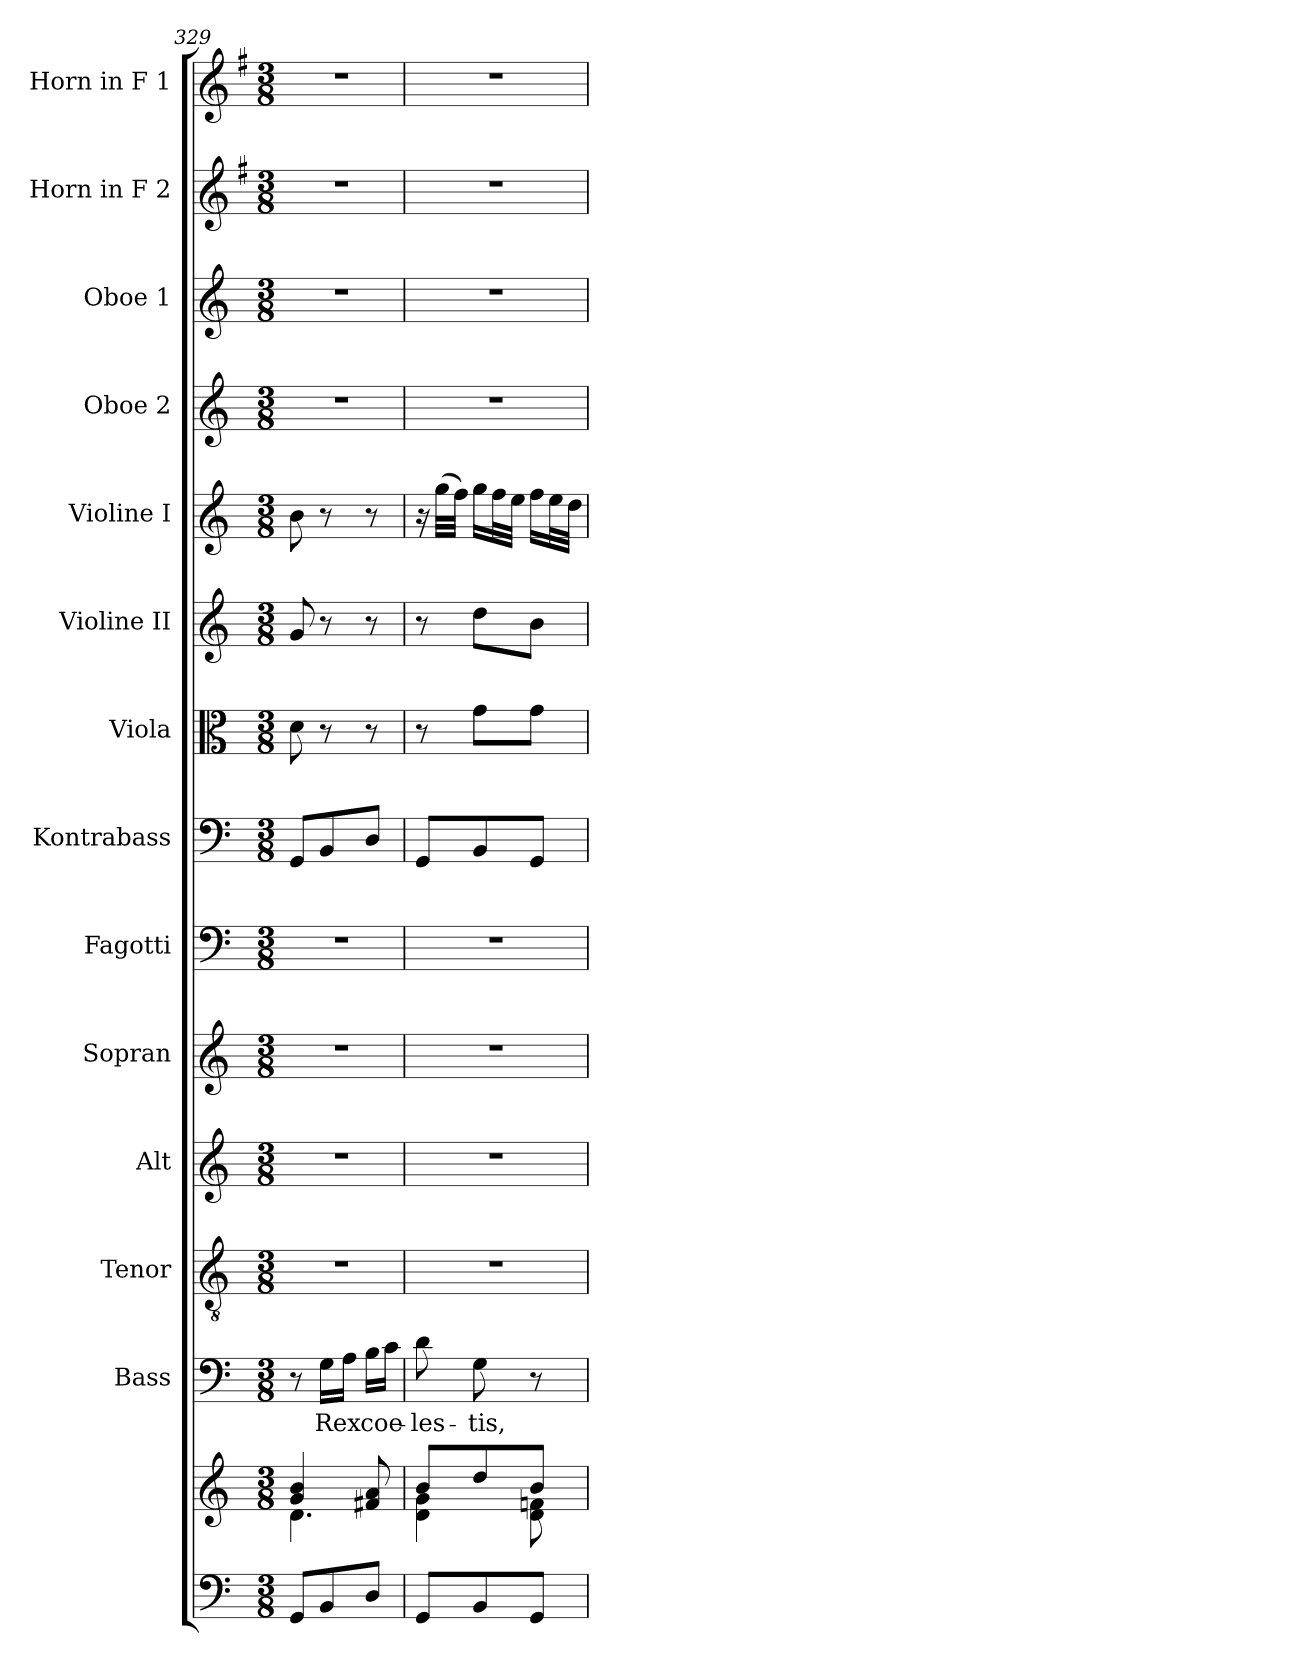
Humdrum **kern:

**kern	**kern	**kern	**text	**kern	**kern	**kern	**kern	**kern	**kern	**kern	**kern	**kern	**kern	**kern	**kern
*part14	*part14	*part13	*part13	*part12	*part11	*part10	*part9	*part8	*part7	*part6	*part5	*part4	*part3	*part2	*part1
*staff15	*staff14	*staff13	*staff13	*staff12	*staff11	*staff10	*staff9	*staff8	*staff7	*staff6	*staff5	*staff4	*staff3	*staff2	*staff1
*	*	*I"Bass	*	*I"Tenor	*I"Alt	*I"Sopran	*I"Fagotti	*I"Kontrabass	*I"Viola	*I"Violine II	*I"Violine I	*I"Oboe 2	*I"Oboe 1	*I"Horn in F 2	*I"Horn in F 1
*	*	*I'B.	*	*I'T.	*I'A.	*I'S.	*I'Fg.	*I'Kb.	*I'Vla.	*I'Vl. II	*I'Vl. I	*I'Ob. 2	*I'Ob. 1	*	*
*clefF4	*clefG2	*clefF4	*	*clefGv2	*clefG2	*clefG2	*clefF4	*clefF4	*clefC3	*clefG2	*clefG2	*clefG2	*clefG2	*clefG2	*clefG2
*	*	*	*	*	*	*	*	*ITrd7c12	*	*	*	*	*	*ITrd4c7	*ITrd4c7
*k[]	*k[]	*k[]	*	*k[]	*k[]	*k[]	*k[]	*k[]	*k[]	*k[]	*k[]	*k[]	*k[]	*k[]	*k[]
*C:	*C:	*C:	*	*C:	*C:	*C:	*C:	*C:	*C:	*C:	*C:	*C:	*C:	*C:	*C:
*M3/8	*M3/8	*M3/8	*	*M3/8	*M3/8	*M3/8	*M3/8	*M3/8	*M3/8	*M3/8	*M3/8	*M3/8	*M3/8	*M3/8	*M3/8
=329	=329	=329	=329	=329	=329	=329	=329	=329	=329	=329	=329	=329	=329	=329	=329
*	*^	*	*	*	*	*	*	*	*	*	*	*	*	*	*
8GG/L	4g/ 4b/	4.d\	8r	.	4.r	4.r	4.r	4.r	8GGG/L	8d\	8g/	8b\	4.r	4.r	4.r	4.r
!	!	!	!	!LO:LY:b	!	!	!	!	!	!	!	!	!	!	!	!
8BB/	.	.	16G\LL	Rex	.	.	.	.	8BBB/	8r	8r	8r	.	.	.	.
.	.	.	16A\JJ	.	.	.	.	.	.	.	.	.	.	.	.	.
!	!	!	!	!LO:LY:b	!	!	!	!	!	!	!	!	!	!	!	!
8D/J	8f#X/ 8a/	.	16B\LL	coe-	.	.	.	.	8DD/J	8r	8r	8r	.	.	.	.
.	.	.	16c\JJ	.	.	.	.	.	.	.	.	.	.	.	.	.
!!LO:PB:g=z
=330	=330	=330	=330	=330	=330	=330	=330	=330	=330	=330	=330	=330	=330	=330	=330	=330
!	!	!	!	!LO:LY:b	!	!	!	!	!	!	!	!	!	!	!	!
8GG/L	8b/L	4d\ 4g\	8d\	-les-	4.r	4.r	4.r	4.r	8GGG/L	8r	8r	16r	4.r	4.r	4.r	4.r
.	.	.	.	.	.	.	.	.	.	.	.	(>32gg\LLL	.	.	.	.
.	.	.	.	.	.	.	.	.	.	.	.	32ff\JJJ)	.	.	.	.
!	!	!	!	!LO:LY:b	!	!	!	!	!	!	!	!	!	!	!	!
8BB/	8dd/	.	8G\	-tis,	.	.	.	.	8BBB/	8g\L	8dd\L	16gg\LL	.	.	.	.
.	.	.	.	.	.	.	.	.	.	.	.	32ff\L	.	.	.	.
.	.	.	.	.	.	.	.	.	.	.	.	32ee\JJJ	.	.	.	.
8GG/J	8b/J	8d\ 8fn\	8r	.	.	.	.	.	8GGG/J	8g\J	8b\J	16ff\LL	.	.	.	.
.	.	.	.	.	.	.	.	.	.	.	.	32ee\L	.	.	.	.
.	.	.	.	.	.	.	.	.	.	.	.	32dd\JJJ	.	.	.	.
*	*v	*v	*	*	*	*	*	*	*	*	*	*	*	*	*	*
=	=	=	=	=	=	=	=	=	=	=	=	=	=	=	=
*-	*-	*-	*-	*-	*-	*-	*-	*-	*-	*-	*-	*-	*-	*-	*-
